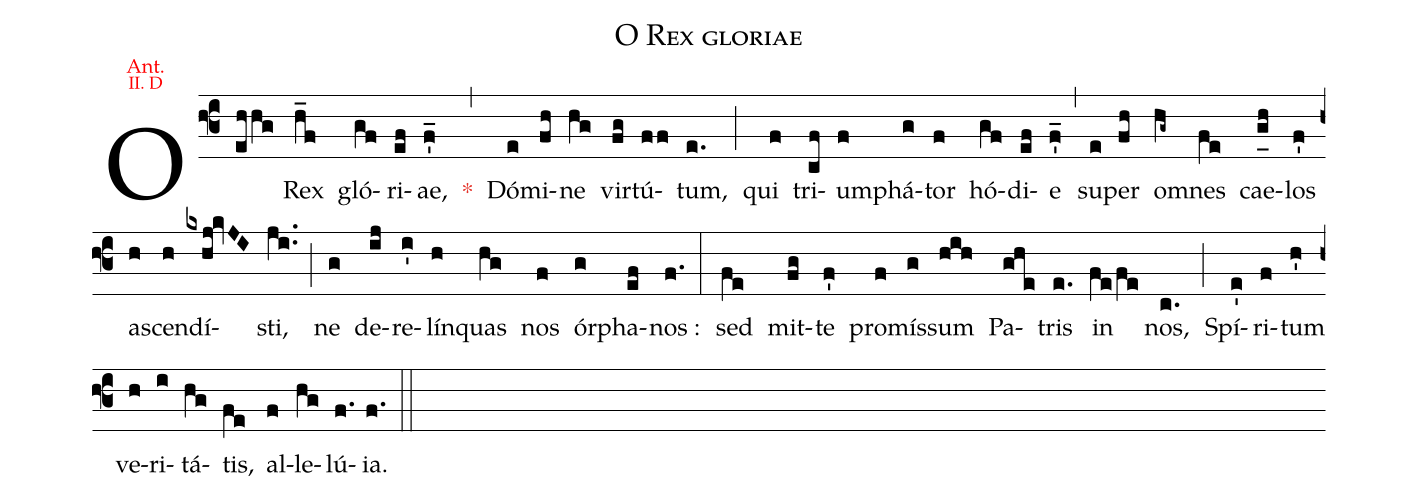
name:O Rex gloriae;
office-part:Antiphona;
annotation: {\color{red}\footnotesize Ant.};
annotation: {\color{red}\scriptsize II. D};
%%
(f3) O(ehhg) Rex(h_f) gló(gf)ri(ef)ae,(f'_) <c>*</c>(,) Dó(e)mi(fh)ne(hg) vir(fg)tú(ff)tum,(e.) (;) qui(f) tri(cf)um(f)phá(g)tor(f) hó(gf)di(ef)e(f'_) (,) su(e)per(fh) o(hg~)mnes(fe) cae(g_[uh:l]h)los(f') a(h)scen(h)dí(kxhj!kvJI)sti,(ji..) (;) ne(g) de(ij)re(i')lín(h)quas(hg) nos(f) ór(g)pha(ef)nos :(f.) (:) sed(fe) mit(fg)te(f') pro(f)mís(g)sum(hih) Pa(ghe)tris(e.) in(fe/fe) nos,(c.) (;) Spí(e')ri(f)tum(h') ve(h)ri(i)tá(hg)tis,(fe) al(f)le(hg)lú(f.){ia}.(f.) (::)
